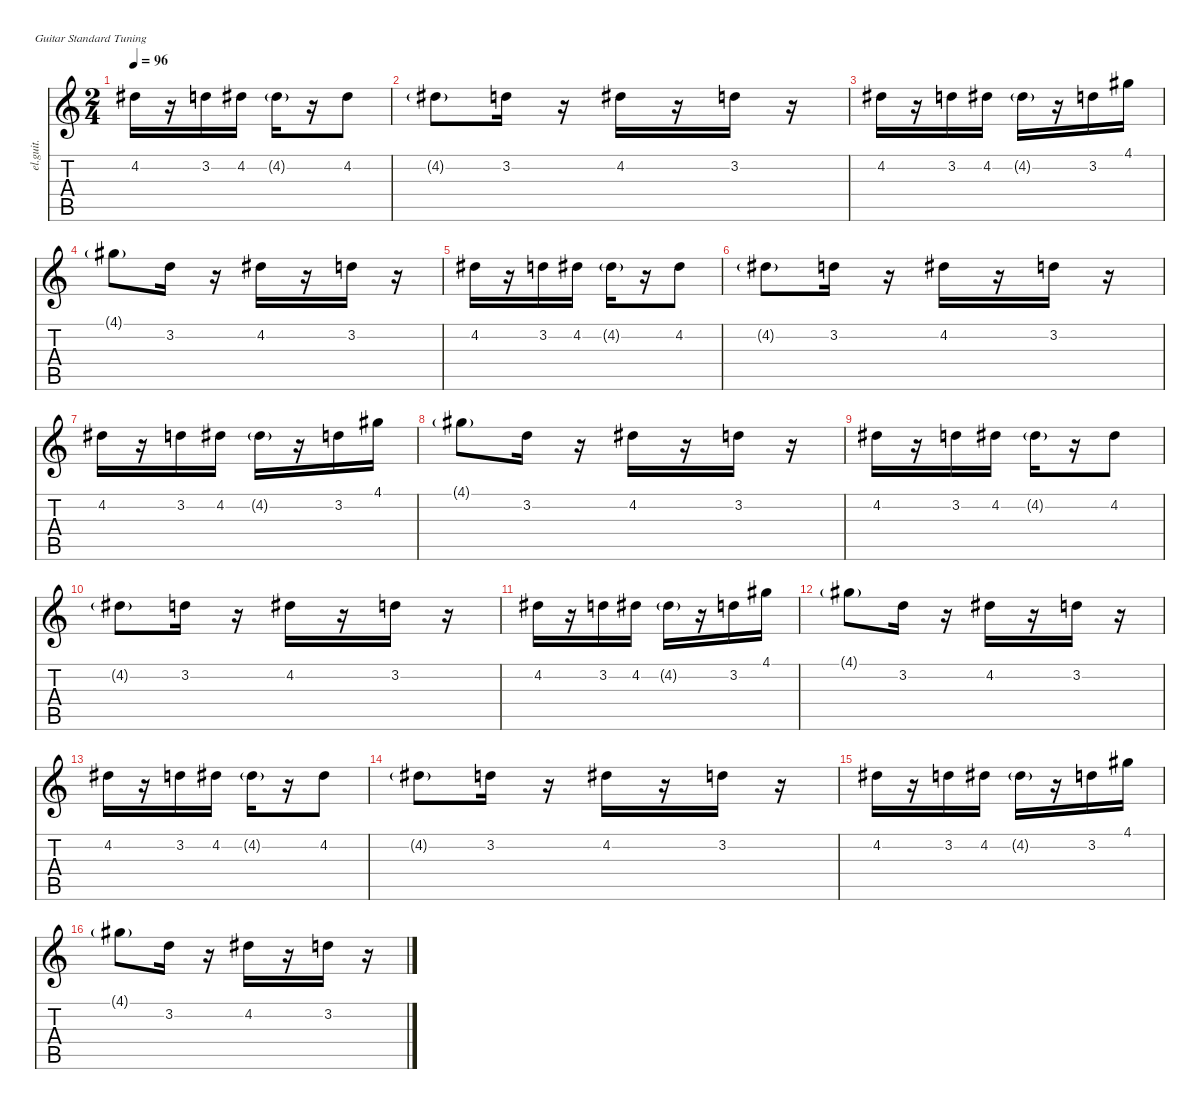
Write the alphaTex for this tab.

\defaultSystemsLayout 4
\hideDynamics
\bracketExtendMode nobrackets
\otherSystemsTrackNameOrientation horizontal
\track ("Guitar 3" "el.guit.") {instrument electricguitarclean}
\staff {score tabs}
\tuning (E4 B3 G3 D3 A2 E2)
\ts (2 4)
\tempo 96
\clef g2
\ks c
4.2{acc #}.16{dy f} r.16 3.2.16 4.2{acc #}.16 4.2{g acc #}.16{dy fff} r.16 4.2{acc #}.8{dy f} |
4.2{g acc #}.8{dy fff} 3.2.16{dy f} r.16 4.2{acc #}.16 r.16 3.2.16 r.16 |
4.2{acc #}.16 r.16 3.2.16 4.2{acc #}.16 4.2{g acc #}.16{dy fff} r.16 3.2.16{dy f} 4.1{acc #}.16 |
4.1{g acc #}.8{dy fff} 3.2.16{dy f} r.16 4.2{acc #}.16 r.16 3.2.16 r.16 |
4.2{acc #}.16 r.16 3.2.16 4.2{acc #}.16 4.2{g acc #}.16{dy fff} r.16 4.2{acc #}.8{dy f} |
4.2{g acc #}.8{dy fff} 3.2.16{dy f} r.16 4.2{acc #}.16 r.16 3.2.16 r.16 |
4.2{acc #}.16 r.16 3.2.16 4.2{acc #}.16 4.2{g acc #}.16{dy fff} r.16 3.2.16{dy f} 4.1{acc #}.16 |
4.1{g acc #}.8{dy fff} 3.2.16{dy f} r.16 4.2{acc #}.16 r.16 3.2.16 r.16 |
4.2{acc #}.16 r.16 3.2.16 4.2{acc #}.16 4.2{g acc #}.16{dy fff} r.16 4.2{acc #}.8{dy f} |
4.2{g acc #}.8{dy fff} 3.2.16{dy f} r.16 4.2{acc #}.16 r.16 3.2.16 r.16 |
4.2{acc #}.16 r.16 3.2.16 4.2{acc #}.16 4.2{g acc #}.16{dy fff} r.16 3.2.16{dy f} 4.1{acc #}.16 |
4.1{g acc #}.8{dy fff} 3.2.16{dy f} r.16 4.2{acc #}.16 r.16 3.2.16 r.16 |
4.2{acc #}.16 r.16 3.2.16 4.2{acc #}.16 4.2{g acc #}.16{dy fff} r.16 4.2{acc #}.8{dy f} |
4.2{g acc #}.8{dy fff} 3.2.16{dy f} r.16 4.2{acc #}.16 r.16 3.2.16 r.16 |
4.2{acc #}.16 r.16 3.2.16 4.2{acc #}.16 4.2{g acc #}.16{dy fff} r.16 3.2.16{dy f} 4.1{acc #}.16 |
4.1{g acc #}.8{dy fff} 3.2.16{dy f} r.16 4.2{acc #}.16 r.16 3.2.16 r.16
